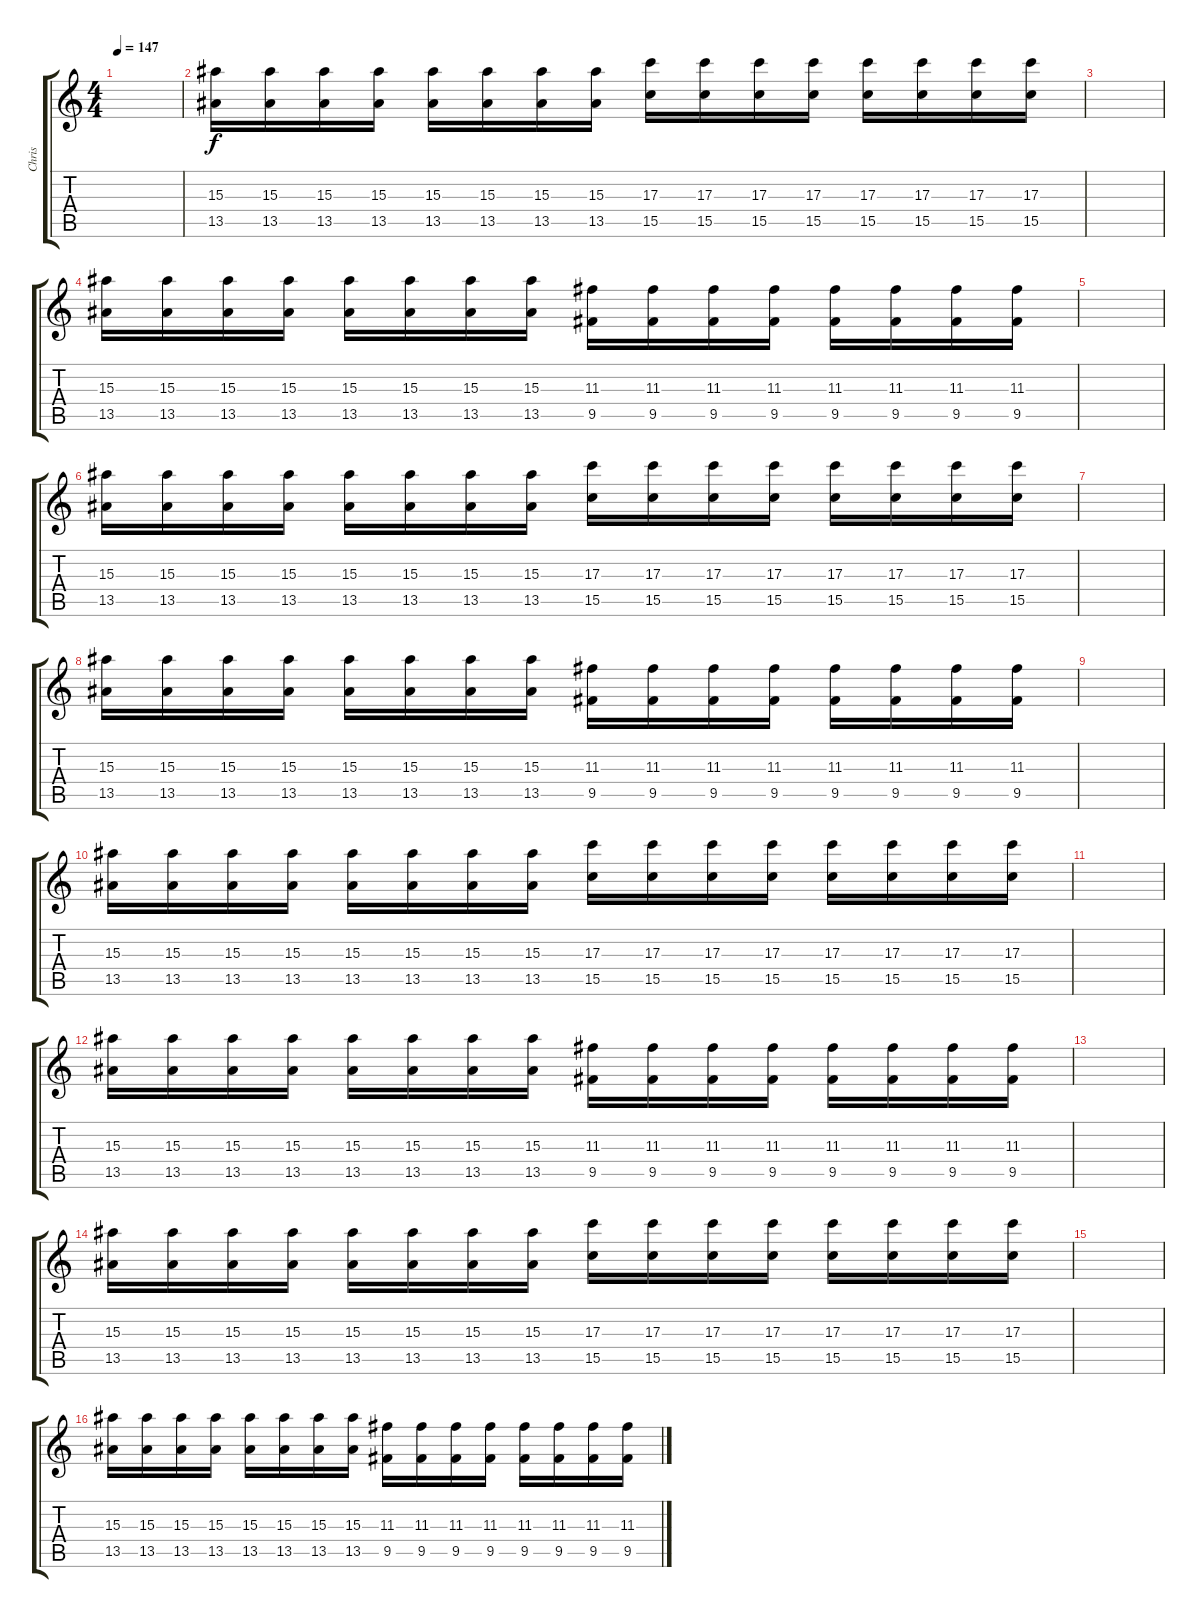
\track ("Chris" "Chris") {instrument distortionguitar}
\staff {score tabs}
\tuning (E4 B3 G3 D3 A2 D2) {hide}
\ts (4 4)
\tempo 147
\clef g2
\ks c
|
(15.3 13.5).16 (15.3 13.5).16 (15.3 13.5).16 (15.3 13.5).16 (15.3 13.5).16 (15.3 13.5).16 (15.3 13.5).16 (15.3 13.5).16 (17.3 15.5).16 (17.3 15.5).16 (17.3 15.5).16 (17.3 15.5).16 (17.3 15.5).16 (17.3 15.5).16 (17.3 15.5).16 (17.3 15.5).16 |
|
(15.3 13.5).16 (15.3 13.5).16 (15.3 13.5).16 (15.3 13.5).16 (15.3 13.5).16 (15.3 13.5).16 (15.3 13.5).16 (15.3 13.5).16 (11.3 9.5).16 (11.3 9.5).16 (11.3 9.5).16 (11.3 9.5).16 (11.3 9.5).16 (11.3 9.5).16 (11.3 9.5).16 (11.3 9.5).16 |
|
(15.3 13.5).16 (15.3 13.5).16 (15.3 13.5).16 (15.3 13.5).16 (15.3 13.5).16 (15.3 13.5).16 (15.3 13.5).16 (15.3 13.5).16 (17.3 15.5).16 (17.3 15.5).16 (17.3 15.5).16 (17.3 15.5).16 (17.3 15.5).16 (17.3 15.5).16 (17.3 15.5).16 (17.3 15.5).16 |
|
(15.3 13.5).16 (15.3 13.5).16 (15.3 13.5).16 (15.3 13.5).16 (15.3 13.5).16 (15.3 13.5).16 (15.3 13.5).16 (15.3 13.5).16 (11.3 9.5).16 (11.3 9.5).16 (11.3 9.5).16 (11.3 9.5).16 (11.3 9.5).16 (11.3 9.5).16 (11.3 9.5).16 (11.3 9.5).16 |
|
(15.3 13.5).16 (15.3 13.5).16 (15.3 13.5).16 (15.3 13.5).16 (15.3 13.5).16 (15.3 13.5).16 (15.3 13.5).16 (15.3 13.5).16 (17.3 15.5).16 (17.3 15.5).16 (17.3 15.5).16 (17.3 15.5).16 (17.3 15.5).16 (17.3 15.5).16 (17.3 15.5).16 (17.3 15.5).16 |
|
(15.3 13.5).16 (15.3 13.5).16 (15.3 13.5).16 (15.3 13.5).16 (15.3 13.5).16 (15.3 13.5).16 (15.3 13.5).16 (15.3 13.5).16 (11.3 9.5).16 (11.3 9.5).16 (11.3 9.5).16 (11.3 9.5).16 (11.3 9.5).16 (11.3 9.5).16 (11.3 9.5).16 (11.3 9.5).16 |
|
(15.3 13.5).16 (15.3 13.5).16 (15.3 13.5).16 (15.3 13.5).16 (15.3 13.5).16 (15.3 13.5).16 (15.3 13.5).16 (15.3 13.5).16 (17.3 15.5).16 (17.3 15.5).16 (17.3 15.5).16 (17.3 15.5).16 (17.3 15.5).16 (17.3 15.5).16 (17.3 15.5).16 (17.3 15.5).16 |
|
(15.3 13.5).16 (15.3 13.5).16 (15.3 13.5).16 (15.3 13.5).16 (15.3 13.5).16 (15.3 13.5).16 (15.3 13.5).16 (15.3 13.5).16 (11.3 9.5).16 (11.3 9.5).16 (11.3 9.5).16 (11.3 9.5).16 (11.3 9.5).16 (11.3 9.5).16 (11.3 9.5).16 (11.3 9.5).16
